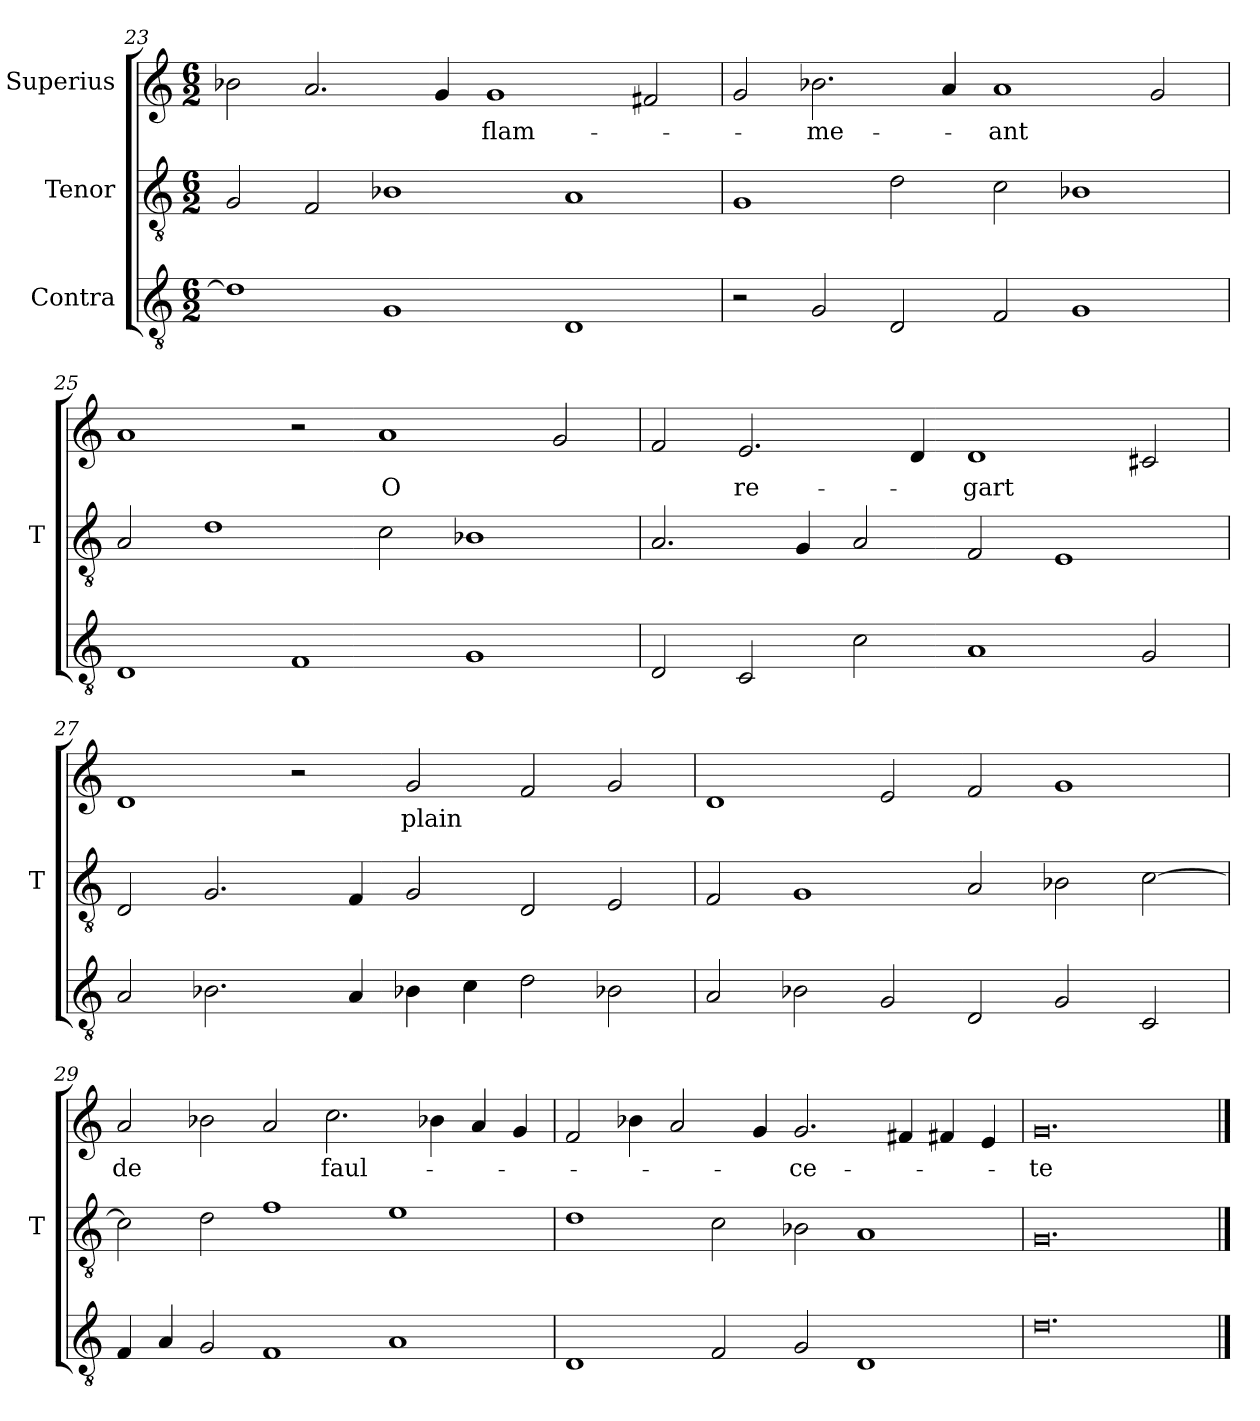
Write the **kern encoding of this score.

**kern	**kern	**kern	**text
*part3	*part2	*part1	*part1
*staff3	*staff2	*staff1	*staff1
*I"Contra	*I"Tenor	*I"Superius	*
*	*I'T	*	*
*clefGv2	*clefGv2	*clefG2	*
*M6/2	*M6/2	*M6/2	*
=23	=23	=23	=23
1d]	2G	2b-X	.
.	2F	2.a	.
1G	1B-X	.	.
.	.	4g	.
.	.	1g	flam-
1D	1A	.	.
.	.	2f#X	.
=24	=24	=24	=24
2r	1G	2g	.
2G	.	2.b-X	-me-
2D	2d	.	.
.	.	4a	.
2F	2c	1a	-ant
1G	1B-X	.	.
.	.	2g	.
=25	=25	=25	=25
1D	2A	1a	.
.	1d	.	.
1F	.	2r	.
.	2c	1a	-O
1G	1B-X	.	.
.	.	2g	.
=26	=26	=26	=26
2D	2.A	2f	.
2C	.	2.e	re-
.	4G	.	.
2c	2A	.	.
.	.	4d	.
1A	2F	1d	-gart
.	1E	.	.
2G	.	2c#X	.
=27	=27	=27	=27
2A	2D	1d	.
2.B-X	2.G	.	.
.	.	2r	.
4A	4F	.	.
4B-X	2G	2g	-plain
4c	.	.	.
2d	2D	2f	.
2B-X	2E	2g	.
=28	=28	=28	=28
2A	2F	1d	.
2B-X	1G	.	.
2G	.	2e	.
2D	2A	2f	.
2G	2B-X	1g	.
2C	[2c	.	.
=29	=29	=29	=29
4F	2c]	2a	-de
4A	.	.	.
2G	2d	2b-X	.
1F	1f	2a	.
.	.	2.cc	faul-
1A	1e	.	.
.	.	4b-X	.
.	.	4a	.
.	.	4g	.
=30	=30	=30	=30
1D	1d	2f	.
.	.	4b-X	.
.	.	2a	.
2F	2c	.	.
.	.	4g	.
2G	2B-X	2.g	-ce-
1D	1A	.	.
.	.	4f#X	.
.	.	4f#X	.
.	.	4e	.
=31	=31	=31	=31
0.d	0.G	0.g	-te
==	==	==	==
*-	*-	*-	*-
